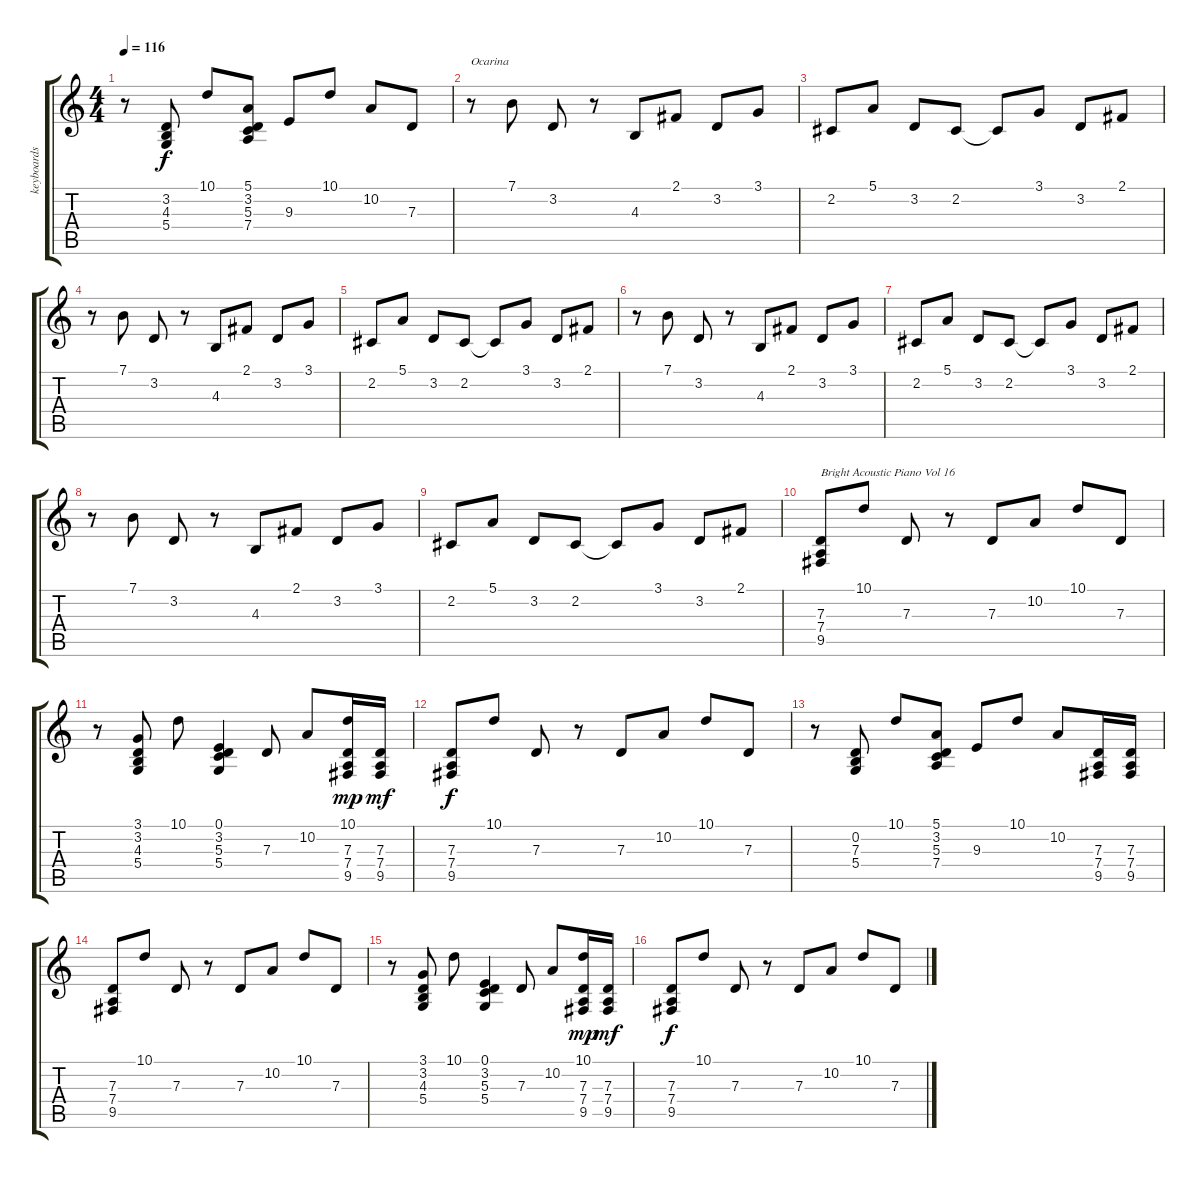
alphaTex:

\track ("keyboards" "keyboards") {instrument brightacousticpiano}
\staff {score tabs}
\tuning (E4 B3 G3 D3 A2 E2) {hide}
\ts (4 4)
\tempo 116
\clef g2
\ks c
r.8{dy f} (3.2 4.3 5.4).8 10.1.8 (5.1 3.2 5.3 7.4).8 9.3.8 10.1.8 10.2.8 7.3.8 |
r.8{txt "Ocarina" volume 12 instrument ocarina} 7.1.8 3.2.8 r.8 4.3.8 2.1.8 3.2.8 3.1.8 |
2.2.8 5.1.8 3.2.8 2.2.8 2.2{t}.8 3.1.8 3.2.8 2.1.8 |
r.8 7.1.8 3.2.8 r.8 4.3.8 2.1.8 3.2.8 3.1.8 |
2.2.8 5.1.8 3.2.8 2.2.8 2.2{t}.8 3.1.8 3.2.8 2.1.8 |
r.8 7.1.8 3.2.8 r.8 4.3.8 2.1.8 3.2.8 3.1.8 |
2.2.8 5.1.8 3.2.8 2.2.8 2.2{t}.8 3.1.8 3.2.8 2.1.8 |
r.8 7.1.8 3.2.8 r.8 4.3.8 2.1.8 3.2.8 3.1.8 |
2.2.8 5.1.8 3.2.8 2.2.8 2.2{t}.8 3.1.8 3.2.8 2.1.8 |
(7.3 7.4 9.5).8{txt "Bright Acoustic Piano Vol 16" volume 16 instrument brightacousticpiano} 10.1.8 7.3.8 r.8 7.3.8 10.2.8 10.1.8 7.3.8 |
r.8 (3.1 3.2 4.3 5.4).8 10.1.8 (0.1 3.2 5.3 5.4).4 7.3.8 10.2.8 (10.1 7.3 7.4 9.5).16{dy mp} (7.3 7.4 9.5).16{dy mf} |
(7.3 7.4 9.5).8{dy f} 10.1.8 7.3.8 r.8 7.3.8 10.2.8 10.1.8 7.3.8 |
r.8 (0.2 7.3 5.4).8 10.1.8 (5.1 3.2 5.3 7.4).8 9.3.8 10.1.8 10.2.8 (7.3 7.4 9.5).16 (7.3 7.4 9.5).16 |
(7.3 7.4 9.5).8 10.1.8 7.3.8 r.8 7.3.8 10.2.8 10.1.8 7.3.8 |
r.8 (3.1 3.2 4.3 5.4).8 10.1.8 (0.1 3.2 5.3 5.4).4 7.3.8 10.2.8 (10.1 7.3 7.4 9.5).16{dy mp} (7.3 7.4 9.5).16{dy mf} |
(7.3 7.4 9.5).8{dy f} 10.1.8 7.3.8 r.8 7.3.8 10.2.8 10.1.8 7.3.8
